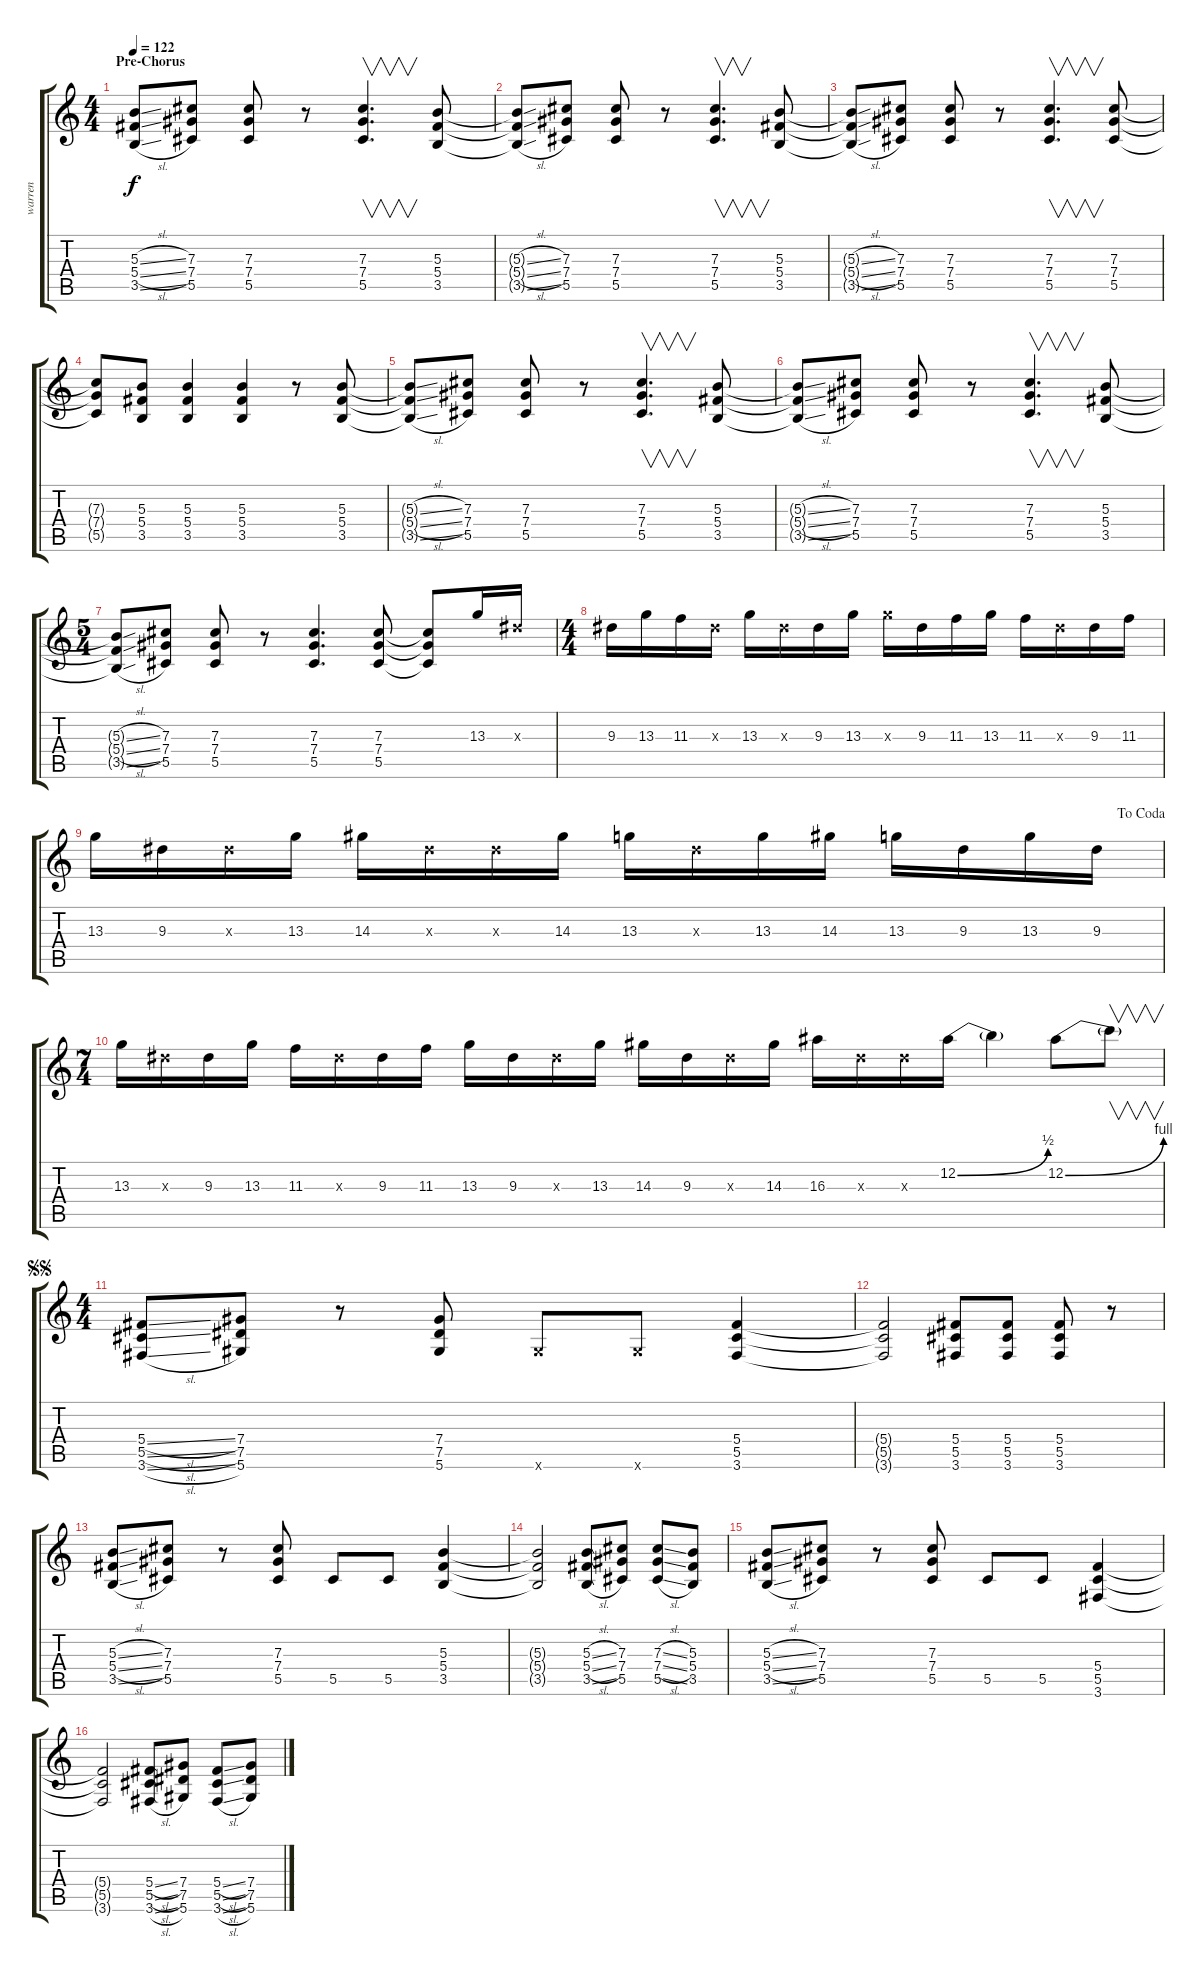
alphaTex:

\track ("warren" "warren") {instrument distortionguitar}
\staff {score tabs}
\tuning (Eb4 Bb3 Gb3 Db3 Ab2 Eb2) {hide}
\ts (4 4)
\section ("" "Pre-Chorus")
\tempo 122
\clef g2
\ks c
(5.3{sl t} 5.4{sl t} 3.5{sl t}).8{dy f} (7.3 7.4 5.5).8 (7.3 7.4 5.5).8 r.8 (7.3 7.4 5.5).4{v d} (5.3 5.4 3.5).8 |
(5.3{sl t} 5.4{sl t} 3.5{sl t}).8 (7.3 7.4 5.5).8 (7.3 7.4 5.5).8 r.8 (7.3 7.4 5.5).4{v d} (5.3 5.4 3.5).8 |
(5.3{sl t} 5.4{sl t} 3.5{sl t}).8 (7.3 7.4 5.5).8 (7.3 7.4 5.5).8 r.8 (7.3 7.4 5.5).4{v d} (7.3 7.4 5.5).8 |
(7.3{t} 7.4{t} 5.5{t}).8 (5.3 5.4 3.5).8 (5.3 5.4 3.5).4 (5.3 5.4 3.5).4 r.8 (5.3 5.4 3.5).8 |
(5.3{sl t} 5.4{sl t} 3.5{sl t}).8 (7.3 7.4 5.5).8 (7.3 7.4 5.5).8 r.8 (7.3 7.4 5.5).4{v d} (5.3 5.4 3.5).8 |
(5.3{sl t} 5.4{sl t} 3.5{sl t}).8 (7.3 7.4 5.5).8 (7.3 7.4 5.5).8 r.8 (7.3 7.4 5.5).4{v d} (5.3 5.4 3.5).8 |
\ts (5 4)
(5.3{sl t} 5.4{sl t} 3.5{sl t}).8 (7.3 7.4 5.5).8 (7.3 7.4 5.5).8 r.8 (7.3 7.4 5.5).4{d} (7.3 7.4 5.5).8 (7.3{t} 7.4{t} 5.5{t}).8 13.3.16 9.3{x}.16 |
\ts (4 4)
9.3.16 13.3.16 11.3.16 9.3{x}.16 13.3.16 9.3{x}.16 9.3.16 13.3.16 13.3{x}.16 9.3.16 11.3.16 13.3.16 11.3.16 9.3{x}.16 9.3.16 11.3.16 |
\jump dacoda
13.3.16 9.3.16 9.3{x}.16 13.3.16 14.3.16 9.3{x}.16 9.3{x}.16 14.3.16 13.3.16 9.3{x}.16 13.3.16 14.3.16 13.3.16 9.3.16 13.3.16 9.3.16 |
\ts (7 4)
13.3.16 9.3{x}.16 9.3.16 13.3.16 11.3.16 9.3{x}.16 9.3.16 11.3.16 13.3.16 9.3.16 9.3{x}.16 13.3.16 14.3.16 9.3.16 9.3{x}.16 14.3.16 16.3.16 9.3{x}.16 9.3{x}.16 12.2{be (bend 0 0 60 2)}.16 12.2{t}.4 12.2{be (bend 0 0 60 4)}.8 12.2{t}.8{v} |
\ts (4 4)
\jump segnosegno
(5.4{sl} 5.5{sl} 3.6{sl}).8 (7.4 7.5 5.6).8 r.8 (7.4 7.5 5.6).8 5.6{x}.8 5.6{x}.8 (5.4 5.5 3.6).4 |
(5.4{t} 5.5{t} 3.6{t}).2 (5.4 5.5 3.6).8 (5.4 5.5 3.6).8 (5.4 5.5 3.6).8 r.8 |
(5.3{sl} 5.4{sl} 3.5{sl}).8 (7.3 7.4 5.5).8 r.8 (7.3 7.4 5.5).8 5.5.8 5.5.8 (5.3 5.4 3.5).4 |
(5.3{t} 5.4{t} 3.5{t}).2 (5.3{sl} 5.4{sl} 3.5{sl}).8 (7.3 7.4 5.5).8 (7.3{sl} 7.4{sl} 5.5{sl}).8 (5.3 5.4 3.5).8 |
(5.3{sl} 5.4{sl} 3.5{sl}).8 (7.3 7.4 5.5).8 r.8 (7.3 7.4 5.5).8 5.5.8 5.5.8 (5.4 5.5 3.6).4 |
(5.4{t} 5.5{t} 3.6{t}).2 (5.4{sl} 5.5{sl} 3.6{sl}).8 (7.4 7.5 5.6).8 (5.4{sl} 5.5{sl} 3.6{sl}).8 (7.4 7.5 5.6).8
